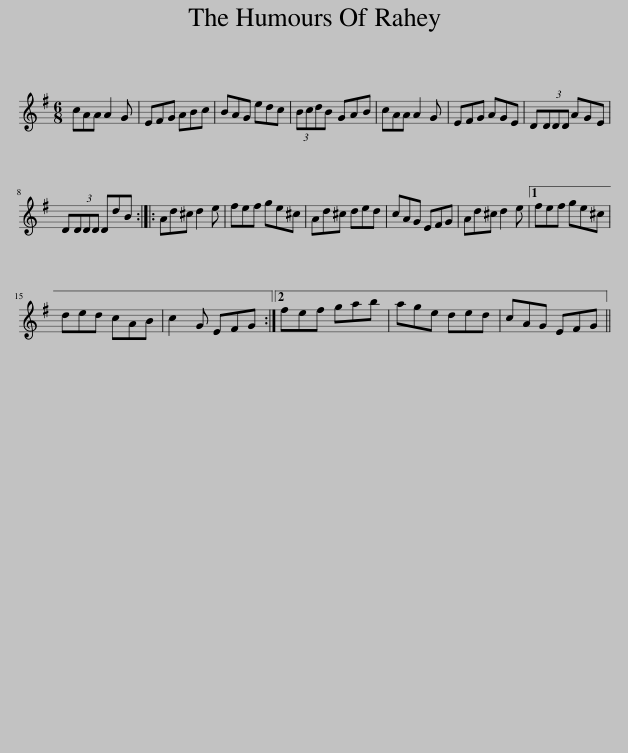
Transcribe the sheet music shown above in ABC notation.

X:1
L:1/8
M:6/8
I:linebreak $
K:G
V:1 treble
V:1
 cAA A2 G | EFG ABc | BAG edc | (3BcdB GAB | cAA A2 G | %5
 EFG AGE | D(3DDD AGE |$ D(3DDD DdB :: Ad^c d2 e | fef ge^c | %10
 Ad^c ded | cAG EFG | Ad^c d2 e |1 fef ge^c |$ ded cAB | %15
 c2 G EFG :|2 fef gab | age ded | cAG EFG || %19
